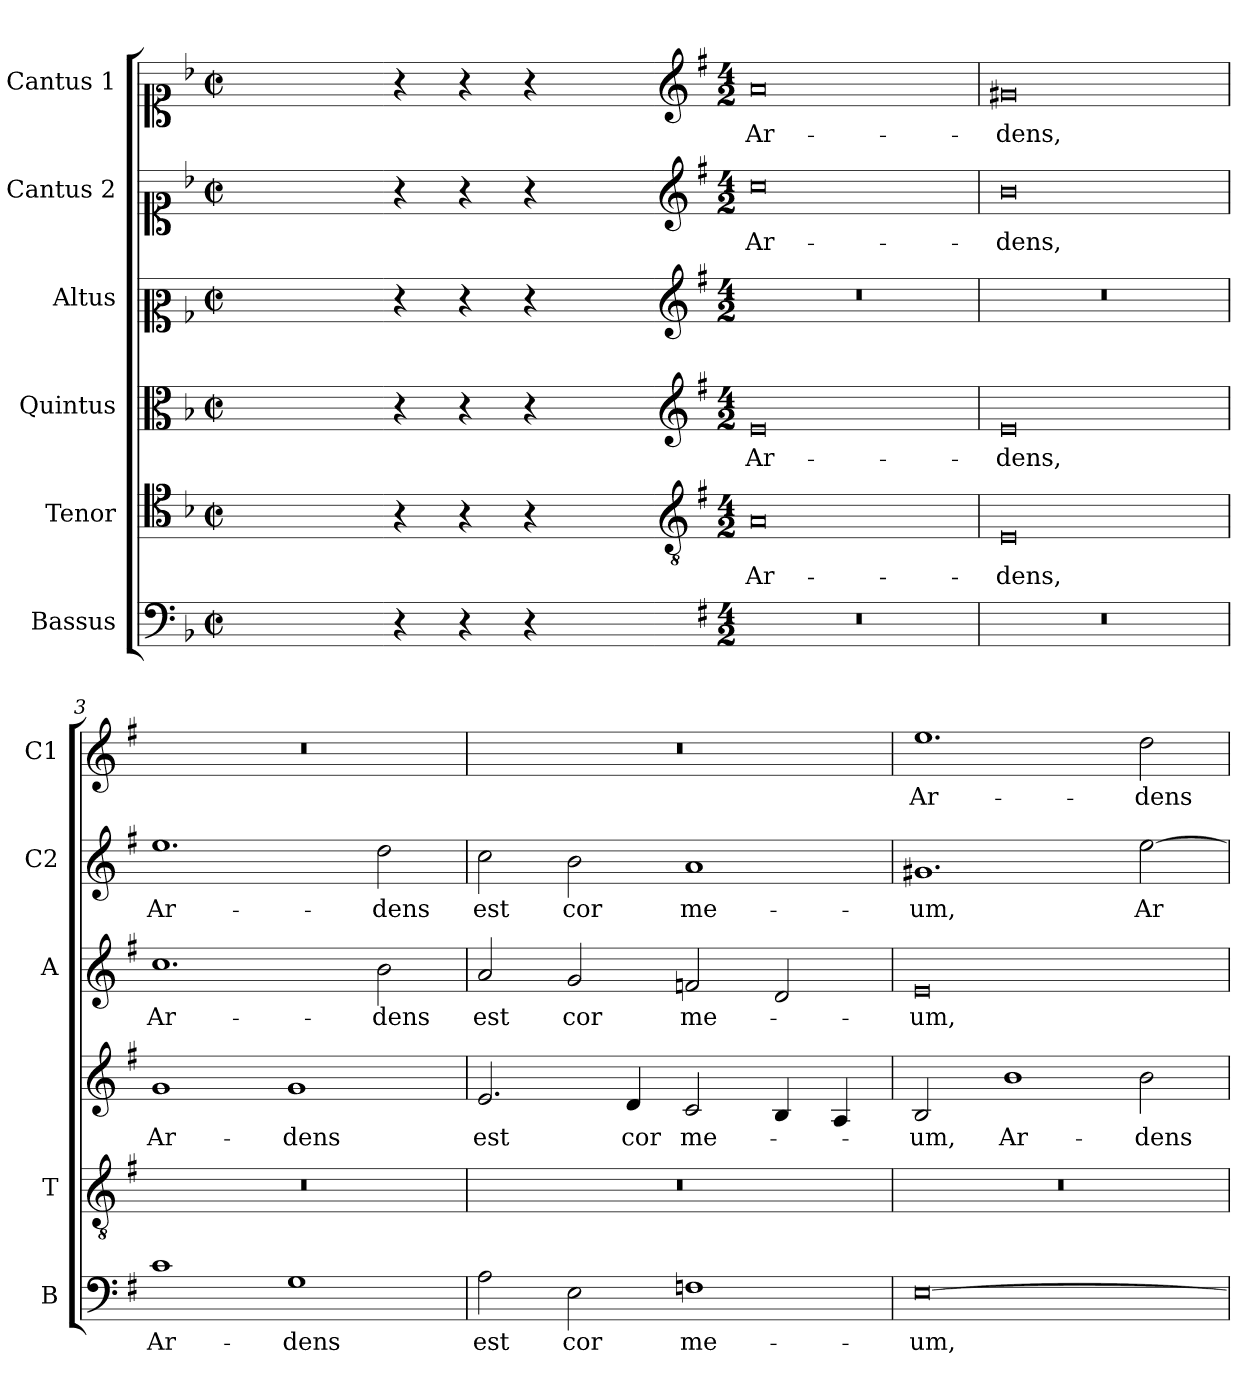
**kern	**text	**kern	**text	**kern	**text	**kern	**text	**kern	**text	**kern	**text
*part6	*part6	*part5	*part5	*part4	*part4	*part3	*part3	*part2	*part2	*part1	*part1
*staff6	*staff6	*staff5	*staff5	*staff4	*staff4	*staff3	*staff3	*staff2	*staff2	*staff1	*staff1
*I"Bassus	*	*I"Tenor	*	*I"Quintus	*	*I"Altus	*	*I"Cantus 2	*	*I"Cantus 1	*
*I'B	*	*I'T	*	*	*	*I'A	*	*I'C2	*	*I'C1	*
*clefF4	*	*clefC4	*	*clefC3	*	*clefC2	*	*clefC1	*	*clefC1	*
*k[b-]	*	*k[b-]	*	*k[b-]	*	*k[b-]	*	*k[b-]	*	*k[b-]	*
*F:	*	*F:	*	*F:	*	*F:	*	*F:	*	*F:	*
*M2/2	*	*M2/2	*	*M2/2	*	*M2/2	*	*M2/2	*	*M2/2	*
*met(c|)	*	*met(c|)	*	*met(c|)	*	*met(c|)	*	*met(c|)	*	*met(c|)	*
=	=	=	=	=	=	=	=	=	=	=	=
1ryy	.	1ryy	.	1ryy	.	1ryy	.	1ryy	.	1ryy	.
=1X-	=1X-	=1X-	=1X-	=1X-	=1X-	=1X-	=1X-	=1X-	=1X-	=1X-	=1X-
4r	.	4r	.	4r	.	4r	.	4r	.	4r	.
4r	.	4r	.	4r	.	4r	.	4r	.	4r	.
4r	.	4r	.	4r	.	4r	.	4r	.	4r	.
4ryy	.	4ryy	.	4ryy	.	4ryy	.	4ryy	.	4ryy	.
=1-	=1-	=1-	=1-	=1-	=1-	=1-	=1-	=1-	=1-	=1-	=1-
*	*	*clefGv2	*	*clefG2	*	*clefG2	*	*clefG2	*	*clefG2	*
*k[f#]	*	*k[f#]	*	*k[f#]	*	*k[f#]	*	*k[f#]	*	*k[f#]	*
*G:	*	*G:	*	*G:	*	*G:	*	*G:	*	*G:	*
*M4/2	*	*M4/2	*	*M4/2	*	*M4/2	*	*M4/2	*	*M4/2	*
!	!	!	!LO:LY:b	!	!LO:LY:b	!	!	!	!LO:LY:b	!	!LO:LY:b
0r	.	0A	Ar-	0e	Ar-	0r	.	0cc	Ar-	0a	Ar-
=2	=2	=2	=2	=2	=2	=2	=2	=2	=2	=2	=2
!	!	!	!LO:LY:b	!	!LO:LY:b	!	!	!	!LO:LY:b	!	!LO:LY:b
0r	.	0E	-dens,	0e	-dens,	0r	.	0b	-dens,	0g#X	-dens,
=3	=3	=3	=3	=3	=3	=3	=3	=3	=3	=3	=3
!	!LO:LY:b	!	!	!	!LO:LY:b	!	!LO:LY:b	!	!LO:LY:b	!	!
1c	Ar-	0r	.	1g	Ar-	1.cc	Ar-	1.ee	Ar-	0r	.
!	!LO:LY:b	!	!	!	!LO:LY:b	!	!	!	!	!	!
1G	-dens	.	.	1g	-dens	.	.	.	.	.	.
!	!	!	!	!	!	!	!LO:LY:b	!	!LO:LY:b	!	!
.	.	.	.	.	.	2b\	-dens	2dd\	-dens	.	.
=4	=4	=4	=4	=4	=4	=4	=4	=4	=4	=4	=4
!	!LO:LY:b	!	!	!	!LO:LY:b	!	!LO:LY:b	!	!LO:LY:b	!	!
2A\	est	0r	.	2.e/	est	2a/	est	2cc\	est	0r	.
!	!LO:LY:b	!	!	!	!	!	!LO:LY:b	!	!LO:LY:b	!	!
2E\	cor	.	.	.	.	2g/	cor	2b\	cor	.	.
!	!	!	!	!	!LO:LY:b	!	!	!	!	!	!
.	.	.	.	4d/	cor	.	.	.	.	.	.
!	!LO:LY:b	!	!	!	!LO:LY:b	!	!LO:LY:b	!	!LO:LY:b	!	!
1Fn	me-	.	.	2c/	me-	2fn/	me-	1a	me-	.	.
.	.	.	.	4B/	.	2d/	.	.	.	.	.
.	.	.	.	4A/	.	.	.	.	.	.	.
=5	=5	=5	=5	=5	=5	=5	=5	=5	=5	=5	=5
!	!LO:LY:b	!	!	!	!LO:LY:b	!	!LO:LY:b	!	!LO:LY:b	!	!LO:LY:b
[0E	-um,	0r	.	2B/	-um,	0e	-um,	1.g#X	-um,	1.ee	Ar-
!	!	!	!	!	!LO:LY:b	!	!	!	!	!	!
.	.	.	.	1b	Ar-	.	.	.	.	.	.
!	!	!	!	!	!LO:LY:b	!	!	!	!LO:LY:b	!	!LO:LY:b
.	.	.	.	2b\	-dens	.	.	[2ee\	Ar-	2dd\	-dens
=	=	=	=	=	=	=	=	=	=	=	=
*-	*-	*-	*-	*-	*-	*-	*-	*-	*-	*-	*-
